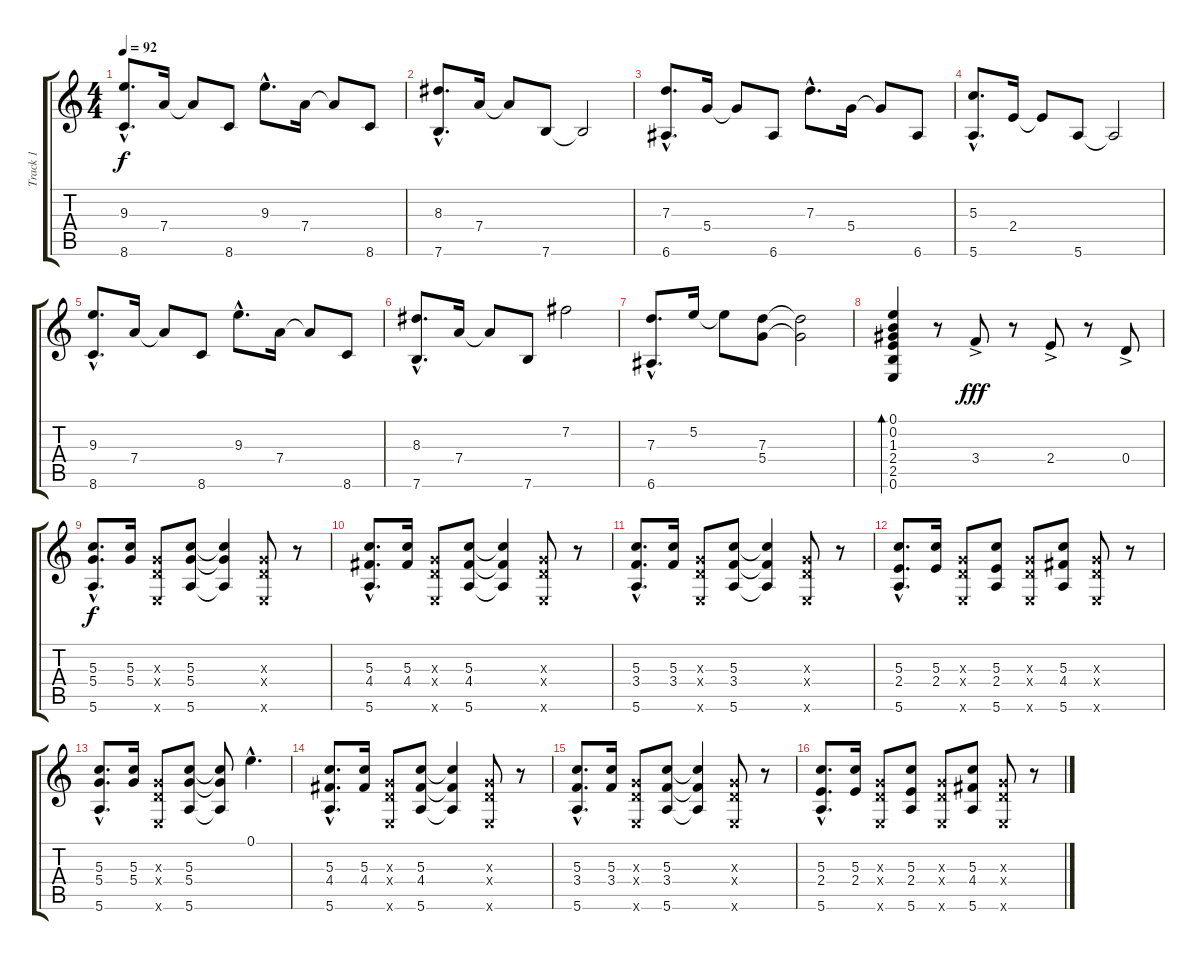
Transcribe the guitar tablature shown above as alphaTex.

\track ("Track 1" "Track 1") {instrument acousticguitarsteel}
\staff {score tabs}
\tuning (E4 B3 G3 D3 A2 E2) {hide}
\ts (4 4)
\tempo 92
\clef g2
\ks c
(9.3{hac} 8.6{hac}).8{d dy f} 7.4.16 7.4{t}.8 8.6.8 9.3{hac}.8{d} 7.4.16 7.4{t}.8 8.6.8 |
(8.3{hac} 7.6{hac}).8{d} 7.4.16 7.4{t}.8 7.6.8 7.6{t}.2 |
(7.3{hac} 6.6{hac}).8{d} 5.4.16 5.4{t}.8 6.6.8 7.3{hac}.8{d} 5.4.16 5.4{t}.8 6.6.8 |
(5.3{hac} 5.6{hac}).8{d} 2.4.16 2.4{t}.8 5.6.8 5.6{t}.2 |
(9.3{hac} 8.6{hac}).8{d} 7.4.16 7.4{t}.8 8.6.8 9.3{hac}.8{d} 7.4.16 7.4{t}.8 8.6.8 |
(8.3{hac} 7.6{hac}).8{d} 7.4.16 7.4{t}.8 7.6.8 7.2.2 |
(7.3{hac} 6.6{hac}).8{d} 5.2.16 5.2{t}.8 (7.3 5.4).8 (7.3{t} 5.4{t}).2 |
(0.1 0.2 1.3 2.4 2.5 0.6).4{bd 30} r.8 3.4{ac}.8{dy fff} r.8 2.4{ac}.8 r.8 0.4{ac}.8 |
(5.3{hac} 5.4{hac} 5.6{hac}).8{d dy f} (5.3 5.4).16 (0.3{x} 0.4{x} 0.6{x}).8 (5.3 5.4 5.6).8 (5.3{t} 5.4{t} 5.6{t}).4 (0.3{x} 0.4{x} 0.6{x}).8 r.8 |
(5.3{hac} 4.4{hac} 5.6{hac}).8{d} (5.3 4.4).16 (0.3{x} 0.4{x} 0.6{x}).8 (5.3 4.4 5.6).8 (5.3{t} 4.4{t} 5.6{t}).4 (0.3{x} 0.4{x} 0.6{x}).8 r.8 |
(5.3{hac} 3.4{hac} 5.6{hac}).8{d} (5.3 3.4).16 (0.3{x} 0.4{x} 0.6{x}).8 (5.3 3.4 5.6).8 (5.3{t} 3.4{t} 5.6{t}).4 (0.3{x} 0.4{x} 0.6{x}).8 r.8 |
(5.3{hac} 2.4{hac} 5.6{hac}).8{d} (5.3 2.4).16 (0.3{x} 0.4{x} 0.6{x}).8 (5.3 2.4 5.6).8 (0.3{x} 0.4{x} 0.6{x}).8 (5.3 4.4 5.6).8 (0.3{x} 0.4{x} 0.6{x}).8 r.8 |
(5.3{hac} 5.4{hac} 5.6{hac}).8{d} (5.3 5.4).16 (0.3{x} 0.4{x} 0.6{x}).8 (5.3 5.4 5.6).8 (5.3{t} 5.4{t} 5.6{t}).8 0.1{hac}.4{d} |
(5.3{hac} 4.4{hac} 5.6{hac}).8{d} (5.3 4.4).16 (0.3{x} 0.4{x} 0.6{x}).8 (5.3 4.4 5.6).8 (5.3{t} 4.4{t} 5.6{t}).4 (0.3{x} 0.4{x} 0.6{x}).8 r.8 |
(5.3{hac} 3.4{hac} 5.6{hac}).8{d} (5.3 3.4).16 (0.3{x} 0.4{x} 0.6{x}).8 (5.3 3.4 5.6).8 (5.3{t} 3.4{t} 5.6{t}).4 (0.3{x} 0.4{x} 0.6{x}).8 r.8 |
(5.3{hac} 2.4{hac} 5.6{hac}).8{d} (5.3 2.4).16 (0.3{x} 0.4{x} 0.6{x}).8 (5.3 2.4 5.6).8 (0.3{x} 0.4{x} 0.6{x}).8 (5.3 4.4 5.6).8 (0.3{x} 0.4{x} 0.6{x}).8 r.8
